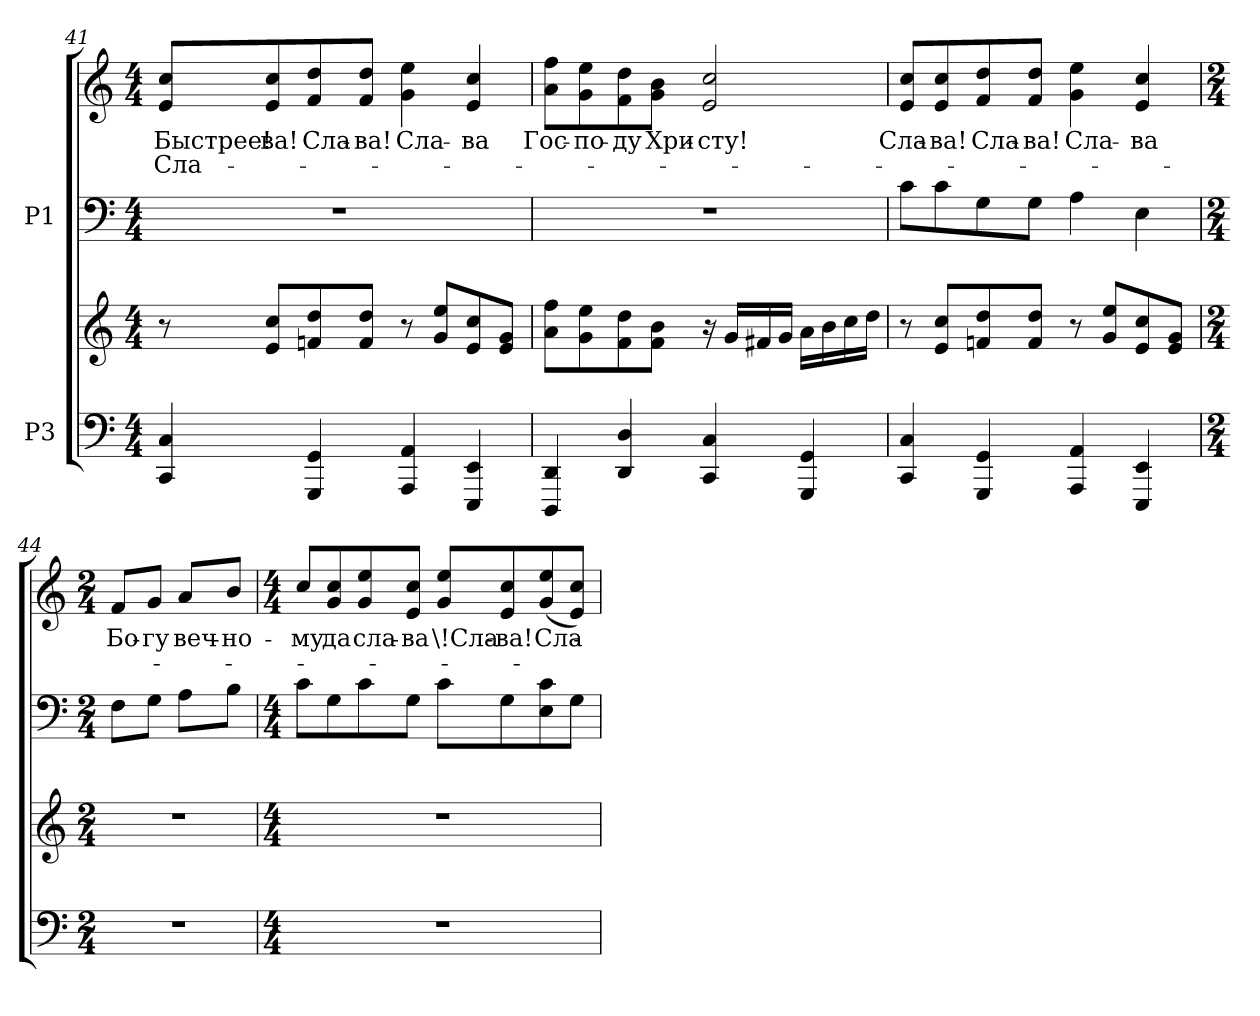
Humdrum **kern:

**kern	**kern	**kern	**kern	**text	**text
*part2	*part2	*part1	*part1	*part1	*part1
*staff4	*staff3	*staff2	*staff1	*staff1	*staff1
*I"P3	*	*I"P1	*	*	*
*clefF4	*clefG2	*clefF4	*clefG2	*	*
*k[]	*k[]	*k[]	*k[]	*	*
*C:	*C:	*C:	*C:	*	*
*M4/4	*M4/4	*M4/4	*M4/4	*	*
=41	=41	=41	=41	=41	=41
!	!	!	!	!LO:LY:a:color=#000000	!LO:LY:b:color=#000000
4CCi/ 4Ci	8r	1r	8ei/ 8cciL	-Быстрее!	Сла-
!	!	!	!	!LO:LY:b:color=#000000	!
.	8ei/ 8cciL	.	8ei/ 8cci	ва!	.
!	!	!	!	!LO:LY:b:color=#000000	!
4GGGi/ 4GGi	8fni/ 8ddi	.	8fi/ 8ddi	Сла-	.
!	!	!	!	!LO:LY:b:color=#000000	!
.	8fi/ 8ddiJ	.	8fi/ 8ddiJ	-ва!	.
!	!	!	!	!LO:LY:b:color=#000000	!
4AAAi/ 4AAi	8r	.	4gi\ 4eei	Сла-	.
.	8gi/ 8eeiL	.	.	.	.
!	!	!	!	!LO:LY:b:color=#000000	!
4EEEi/ 4EEi	8ei/ 8cci	.	4ei/ 4cci	-ва	.
.	8ei/ 8giJ	.	.	.	.
!!LO:LB:g=z
=42	=42	=42	=42	=42	=42
!	!	!	!	!LO:LY:b:color=#000000	!
4DDDi/ 4DDi	8ai\ 8ffiL	1r	8ai\ 8ffiL	Гос-	.
!	!	!	!	!LO:LY:b:color=#000000	!
.	8gi\ 8eei	.	8gi\ 8eei	-по-	.
!	!	!	!	!LO:LY:b:color=#000000	!
4DDi/ 4Di	8fi\ 8ddi	.	8fi\ 8ddi	-ду	.
!	!	!	!	!LO:LY:b:color=#000000	!
.	8fi\ 8biJ	.	8gi\ 8biJ	Хри-	.
!	!	!	!	!LO:LY:b:color=#000000	!
4CCi/ 4Ci	16r	.	2ei/ 2cci	-сту!	.
.	16gi/LL	.	.	.	.
.	16f#Xi/	.	.	.	.
.	16gi/JJ	.	.	.	.
4GGGi/ 4GGi	16ai\LL	.	.	.	.
.	16bi\	.	.	.	.
.	16cci\	.	.	.	.
.	16ddi\JJ	.	.	.	.
=43	=43	=43	=43	=43	=43
!	!	!	!	!LO:LY:b:color=#000000	!
4CCi/ 4Ci	8r	8ci\L	8ei/ 8cciL	Сла-	.
!	!	!	!	!LO:LY:b:color=#000000	!
.	8ei/ 8cciL	8ci\	8ei/ 8cci	-ва!	.
!	!	!	!	!LO:LY:b:color=#000000	!
4GGGi/ 4GGi	8fni/ 8ddi	8Gi\	8fi/ 8ddi	Сла-	.
!	!	!	!	!LO:LY:b:color=#000000	!
.	8fi/ 8ddiJ	8Gi\J	8fi/ 8ddiJ	-ва!	.
!	!	!	!	!LO:LY:b:color=#000000	!
4AAAi/ 4AAi	8r	4Ai\	4gi\ 4eei	Сла-	.
.	8gi/ 8eeiL	.	.	.	.
!	!	!	!	!LO:LY:b:color=#000000	!
4EEEi/ 4EEi	8ei/ 8cci	4Ei\	4ei/ 4cci	-ва	.
.	8ei/ 8giJ	.	.	.	.
=44	=44	=44	=44	=44	=44
*M2/4	*M2/4	*M2/4	*M2/4	*	*
!LO:N:vis=1	!LO:N:vis=1	!	!	!	!
!	!	!	!	!LO:LY:b:color=#000000	!
2r	2r	8Fi\L	8fi/L	Бо-	.
!	!	!	!	!LO:LY:b:color=#000000	!
.	.	8Gi\J	8gi/J	-гу	.
!	!	!	!	!LO:LY:b:color=#000000	!
.	.	8Ai\L	8ai/L	веч-	.
!	!	!	!	!LO:LY:b:color=#000000	!
.	.	8Bi\J	8bi/J	-но-	.
!!LO:LB:g=z
=45	=45	=45	=45	=45	=45
*M4/4	*M4/4	*M4/4	*M4/4	*	*
!	!	!	!	!LO:LY:b:color=#000000	!
1r	1r	8ci\L	8cci/L	-му	.
!	!	!	!	!LO:LY:b:color=#000000	!
.	.	8Gi\	8gi/ 8cci	да	.
!	!	!	!	!LO:LY:b:color=#000000	!
.	.	8ci\	8gi/ 8eei	сла-	.
!	!	!	!	!LO:LY:b:color=#000000	!
.	.	8Gi\J	8ei/ 8cciJ	-ва	.
!	!	!	!	!LO:LY:b:color=#000000	!
.	.	8ci\L	8gi/ 8eeiL	\!Сла-	.
!	!	!	!	!LO:LY:b:color=#000000	!
.	.	8Gi\	8ei/ 8cci	-ва!	.
!	!	!	!	!LO:LY:b:color=#000000	!
.	.	8Ei\ 8ci	(8gi/ 8eei	Сла-	.
.	.	8Gi\J	8ei/ 8cciJ)	.	.
=	=	=	=	=	=
*-	*-	*-	*-	*-	*-
